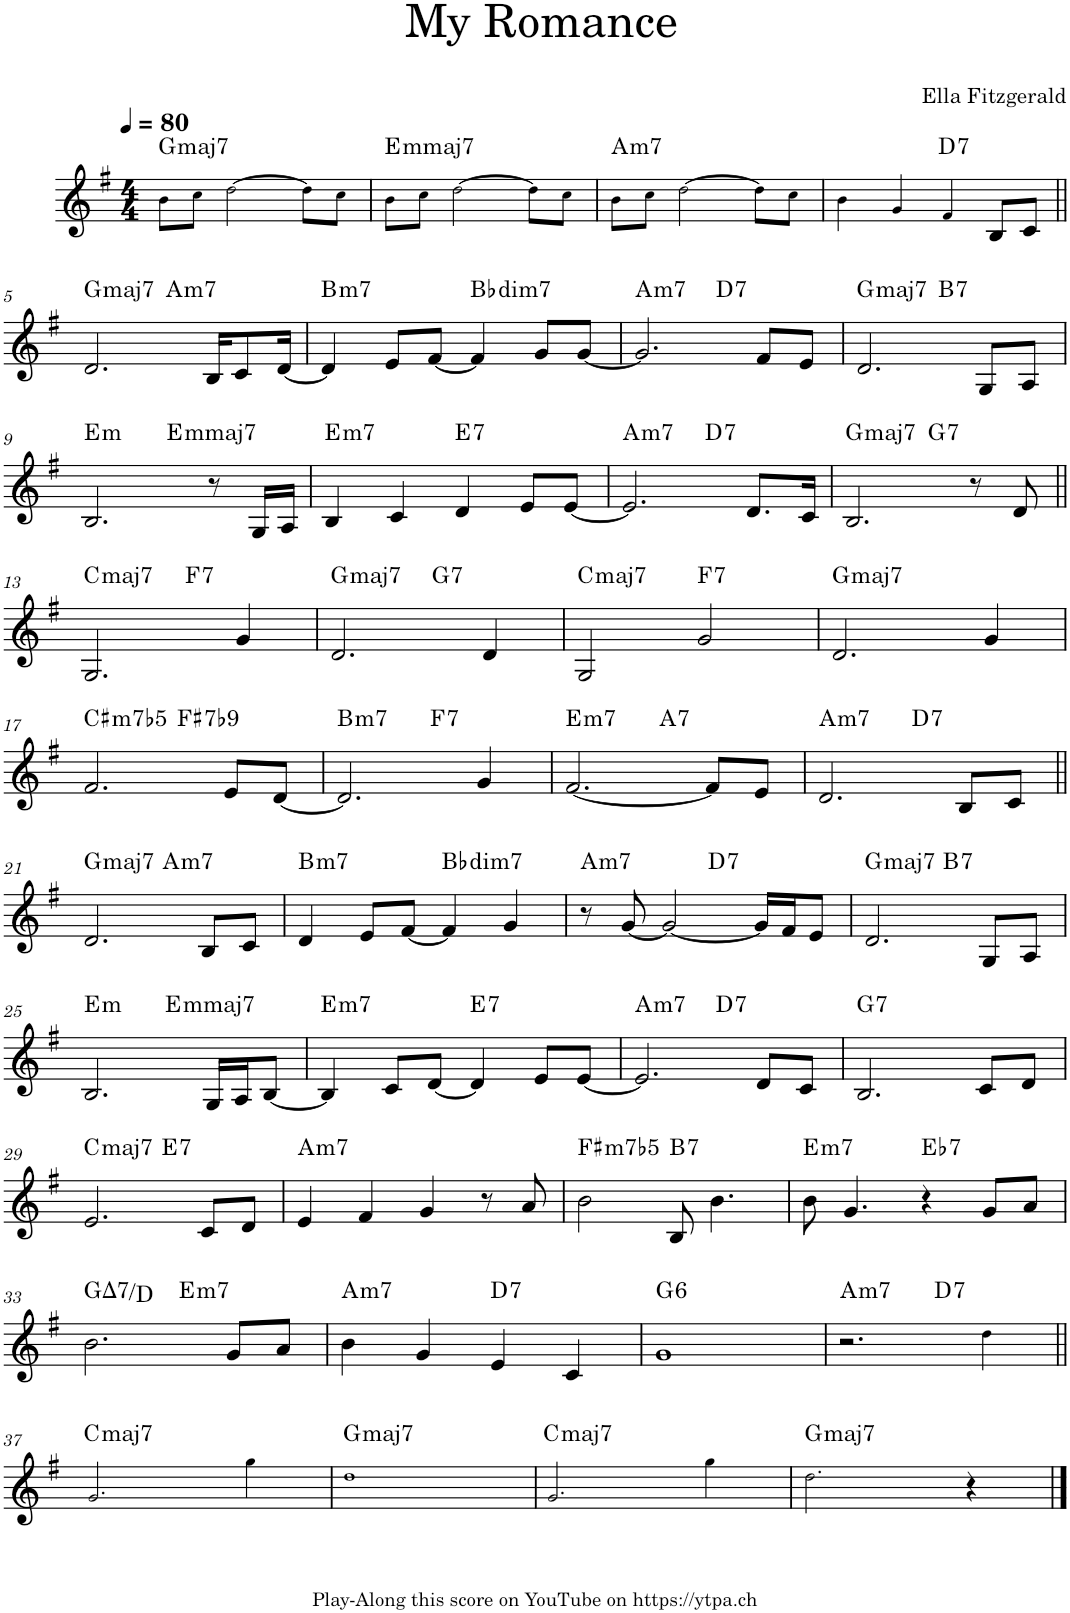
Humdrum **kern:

**kern	**harte
*part1	*part1
*staff1	*
*I"Piano	*
*I'Pno.	*
*clefG2	*
*k[f#]	*
*M4/4	*
*MM80	*
=1	=1
!	!LO:H:kt=maj7
8b!\L	G:maj7
8cc!\J	.
[2dd!\	.
8dd!\L]	.
8cc!\J	.
=2	=2
!	!LO:H:kt=mmaj7
8b!\L	E:minmaj7
8cc!\J	.
[2dd!\	.
8dd!\L]	.
8cc!\J	.
=3	=3
!	!LO:H:kt=m7
8b!\L	A:min7
8cc!\J	.
[2dd!\	.
8dd!\L]	.
8cc!\J	.
=4	=4
4b!\	.
4g!/	.
!	!LO:H:kt=7
4f#!/	D:7
8B/L	.
8c/J	.
!!LO:LB:g=z
=5||	=5||
!	!LO:H:kt=maj7
*^	*
2.d/	2ryy	G:maj7
!	!	!LO:H:kt=m7
.	2ryy	A:min7
16B/KL	.	.
8c/	.	.
[16d/Jk	.	.
=6	=6	=6
!	!	!LO:H:kt=m7
*v	*v	*
4d/]	B:min7
8e/L	.
[8f#/J	.
!	!LO:H:kt=dim7
4f#/]	Bb:dim7
8g/L	.
[8g/J	.
=7	=7
!	!LO:H:kt=m7
*^	*
2.g/]	2ryy	A:min7
!	!	!LO:H:kt=7
.	2ryy	D:7
8f#/L	.	.
8e/J	.	.
=8	=8	=8
!	!	!LO:H:kt=maj7
2.d/	2ryy	G:maj7
!	!	!LO:H:kt=7
.	2ryy	B:7
8G/L	.	.
8A/J	.	.
!!LO:LB:g=z	!!
=9	=9	=9
!	!	!LO:H:kt=m
2.B/	2ryy	E:min
!	!	!LO:H:kt=mmaj7
.	2ryy	E:minmaj7
8r	.	.
16G/LL	.	.
16A/JJ	.	.
=10	=10	=10
!	!	!LO:H:kt=m7
*v	*v	*
4B/	E:min7
4c/	.
!	!LO:H:kt=7
4d/	E:7
8e/L	.
[8e/J	.
=11	=11
!	!LO:H:kt=m7
*^	*
2.e/]	2ryy	A:min7
!	!	!LO:H:kt=7
.	2ryy	D:7
8.d/L	.	.
16c/Jk	.	.
=12	=12	=12
!	!	!LO:H:kt=maj7
2.B/	2ryy	G:maj7
!	!	!LO:H:kt=7
.	2ryy	G:7
8r	.	.
8d/	.	.
!!LO:LB:g=z	!!
=13||	=13||	=13||
!	!	!LO:H:kt=maj7
2.G/	2ryy	C:maj7
!	!	!LO:H:kt=7
.	2ryy	F:7
4g/	.	.
=14	=14	=14
!	!	!LO:H:kt=maj7
2.d/	2ryy	G:maj7
!	!	!LO:H:kt=7
.	2ryy	G:7
4d/	.	.
=15	=15	=15
!	!	!LO:H:kt=maj7
*v	*v	*
2G/	C:maj7
!	!LO:H:kt=7
2g/	F:7
=16	=16
!	!LO:H:kt=maj7
2.d/	G:maj7
4g/	.
!!LO:LB:g=z
=17	=17
!	!LO:H:kt=m7b5
*^	*
2.f#/	2ryy	C#:hdim7
!	!	!LO:H:kt=7
.	2ryy	F#:7(b9)
8e/L	.	.
[8d/J	.	.
=18	=18	=18
!	!	!LO:H:kt=m7
2.d/]	2ryy	B:min7
!	!	!LO:H:kt=7
.	2ryy	F:7
4g/	.	.
=19	=19	=19
!	!	!LO:H:kt=m7
[2.f#/	2ryy	E:min7
!	!	!LO:H:kt=7
.	2ryy	A:7
8f#/L]	.	.
8e/J	.	.
=20	=20	=20
!	!	!LO:H:kt=m7
2.d/	2ryy	A:min7
!	!	!LO:H:kt=7
.	2ryy	D:7
8B/L	.	.
8c/J	.	.
!!LO:LB:g=z	!!
=21||	=21||	=21||
!	!	!LO:H:kt=maj7
2.d/	2ryy	G:maj7
!	!	!LO:H:kt=m7
.	2ryy	A:min7
8B/L	.	.
8c/J	.	.
=22	=22	=22
!	!	!LO:H:kt=m7
*v	*v	*
4d/	B:min7
8e/L	.
[8f#/J	.
!	!LO:H:kt=dim7
4f#/]	Bb:dim7
4g/	.
=23	=23
!	!LO:H:kt=m7
*^	*
8r	2ryy	A:min7
[8g/	.	.
2g/_	.	.
!	!	!LO:H:kt=7
.	2ryy	D:7
16g/LL]	.	.
16f#/J	.	.
8e/J	.	.
=24	=24	=24
!	!	!LO:H:kt=maj7
2.d/	2ryy	G:maj7
!	!	!LO:H:kt=7
.	2ryy	B:7
8G/L	.	.
8A/J	.	.
!!LO:LB:g=z	!!
=25	=25	=25
!	!	!LO:H:kt=m
2.B/	2ryy	E:min
!	!	!LO:H:kt=mmaj7
.	2ryy	E:minmaj7
16G/LL	.	.
16A/J	.	.
[8B/J	.	.
=26	=26	=26
!	!	!LO:H:kt=m7
*v	*v	*
4B/]	E:min7
8c/L	.
[8d/J	.
!	!LO:H:kt=7
4d/]	E:7
8e/L	.
[8e/J	.
=27	=27
!	!LO:H:kt=m7
*^	*
2.e/]	2ryy	A:min7
!	!	!LO:H:kt=7
.	2ryy	D:7
8d/L	.	.
8c/J	.	.
=28	=28	=28
!	!	!LO:H:kt=7
*v	*v	*
2.B/	G:7
8c/L	.
8d/J	.
!!LO:LB:g=z
=29	=29
!	!LO:H:kt=maj7
*^	*
2.e/	2ryy	C:maj7
!	!	!LO:H:kt=7
.	2ryy	E:7
8c/L	.	.
8d/J	.	.
=30	=30	=30
!	!	!LO:H:kt=m7
*v	*v	*
4e/	A:min7
4f#/	.
4g/	.
8r	.
8a/	.
=31	=31
!	!LO:H:kt=m7b5
2b\	F#:hdim7
!	!LO:H:kt=7
8B/	B:7
4.b\	.
=32	=32
!	!LO:H:kt=m7
8b\	E:min7
4.g/	.
!	!LO:H:kt=7
4r	Eb:7
8g/L	.
8a/J	.
!!LO:LB:g=z
=33	=33
!	!LO:H:kt=7
*^	*
2.b\	2ryy	G:maj7/5
!	!	!LO:H:kt=m7
.	2ryy	E:min7
8g/L	.	.
8a/J	.	.
=34	=34	=34
!	!	!LO:H:kt=m7
*v	*v	*
4b\	A:min7
4g/	.
!	!LO:H:kt=7
4e/	D:7
4c/	.
=35	=35
!	!LO:H:kt=6
1g	G:maj6
=36	=36
!	!LO:H:kt=m7
*^	*
2.r	2ryy	A:min7
!	!	!LO:H:kt=7
.	2ryy	D:7
4dd!\	.	.
!!LO:LB:g=z	!!
=37||	=37||	=37||
!	!	!LO:H:kt=maj7
*v	*v	*
2.g!/	C:maj7
4gg!\	.
=38	=38
!	!LO:H:kt=maj7
1dd!	G:maj7
=39	=39
!	!LO:H:kt=maj7
2.g!/	C:maj7
4gg!\	.
=40	=40
!	!LO:H:kt=maj7
2.dd!\	G:maj7
4r	.
==	==
*-	*-
